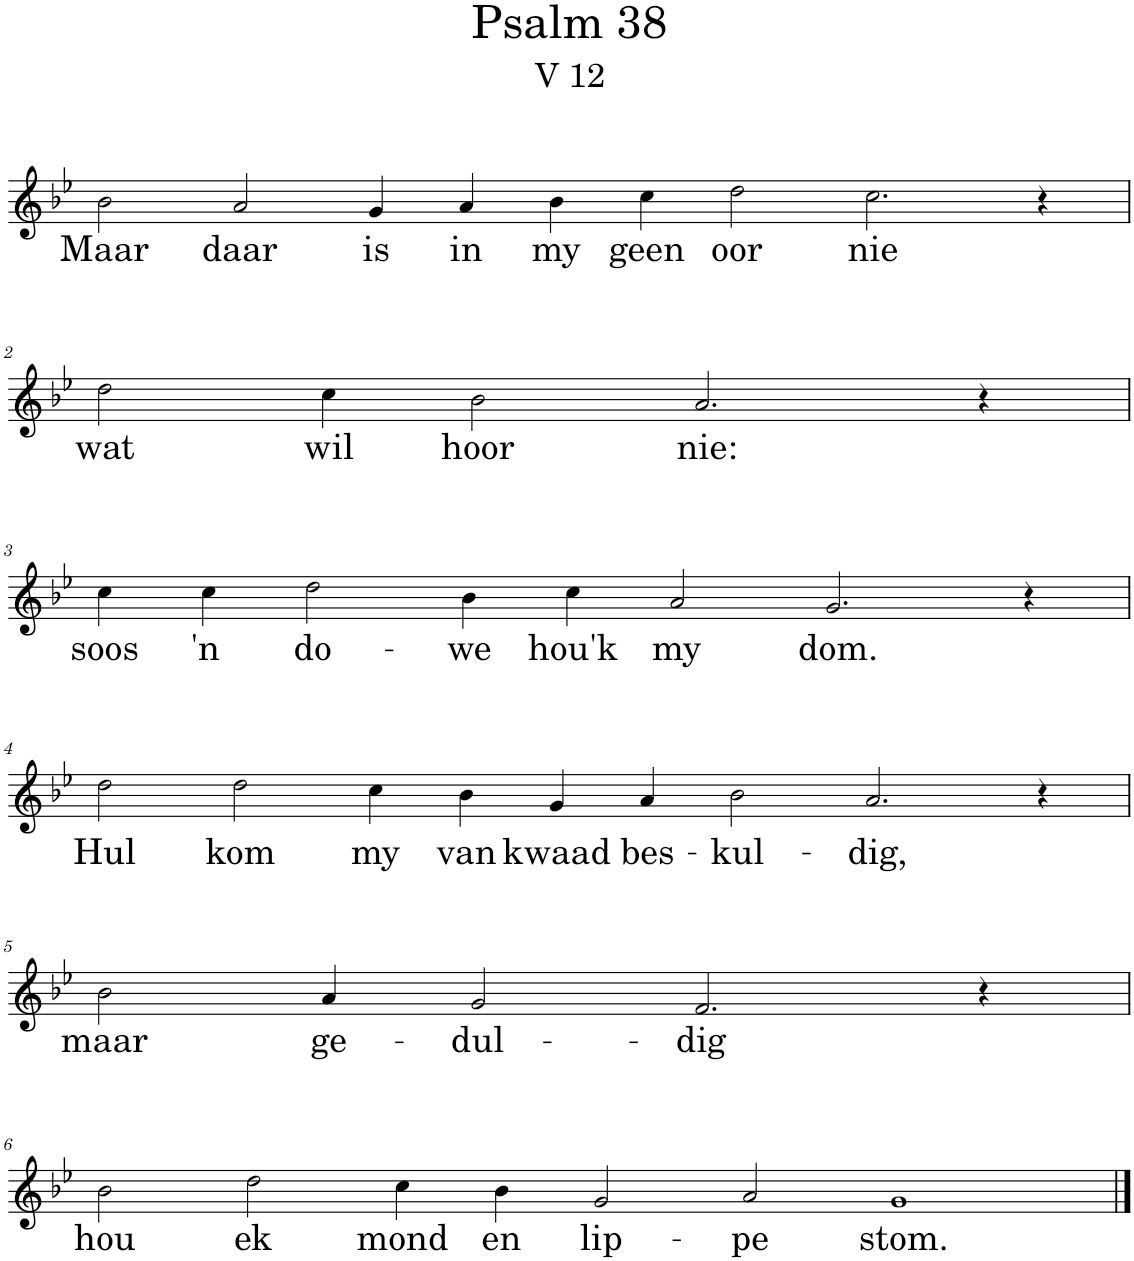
**kern	**text
*part1	*part1
*staff1	*staff1
*I"Pipe Organ	*
*I'Org.	*
*clefG2	*
*k[b-e-]	*
*M14/4	*
=1	=1
!	!LO:LY:b
2b-\	Maar
!	!LO:LY:b
2a/	daar
!	!LO:LY:b
4g/	is
!	!LO:LY:b
4a/	in
!	!LO:LY:b
4b-\	my
!	!LO:LY:b
4cc\	geen
!	!LO:LY:b
2dd\	oor
!	!LO:LY:b
2.cc\	nie
4r	.
!!LO:LB:g=z
=2	=2
*M9/4	*
!	!LO:LY:b
2dd\	wat
!	!LO:LY:b
4cc\	wil
!	!LO:LY:b
2b-\	hoor
!	!LO:LY:b
2.a/	nie:
4r	.
!!LO:LB:g=z
=3	=3
*M12/4	*
!	!LO:LY:b
4cc\	soos
!	!LO:LY:b
4cc\	'n
!	!LO:LY:b
2dd\	do-
!	!LO:LY:b
4b-\	-we
!	!LO:LY:b
4cc\	hou'k
!	!LO:LY:b
2a/	my
!	!LO:LY:b
2.g/	dom.
4r	.
!!LO:LB:g=z
=4	=4
*M14/4	*
!	!LO:LY:b
2dd\	Hul
!	!LO:LY:b
2dd\	kom
!	!LO:LY:b
4cc\	my
!	!LO:LY:b
4b-\	van
!	!LO:LY:b
4g/	kwaad
!	!LO:LY:b
4a/	bes-
!	!LO:LY:b
2b-\	-kul-
!	!LO:LY:b
2.a/	-dig,
4r	.
!!LO:LB:g=z
=5	=5
*M9/4	*
!	!LO:LY:b
2b-\	maar
!	!LO:LY:b
4a/	ge-
!	!LO:LY:b
2g/	-dul-
!	!LO:LY:b
2.f/	-dig
4r	.
!!LO:LB:g=z
=6	=6
*M14/4	*
!	!LO:LY:b
2b-\	hou
!	!LO:LY:b
2dd\	ek
!	!LO:LY:b
4cc\	mond
!	!LO:LY:b
4b-\	en
!	!LO:LY:b
2g/	lip-
!	!LO:LY:b
2a/	-pe
!	!LO:LY:b
1g	stom.
==	==
*-	*-
